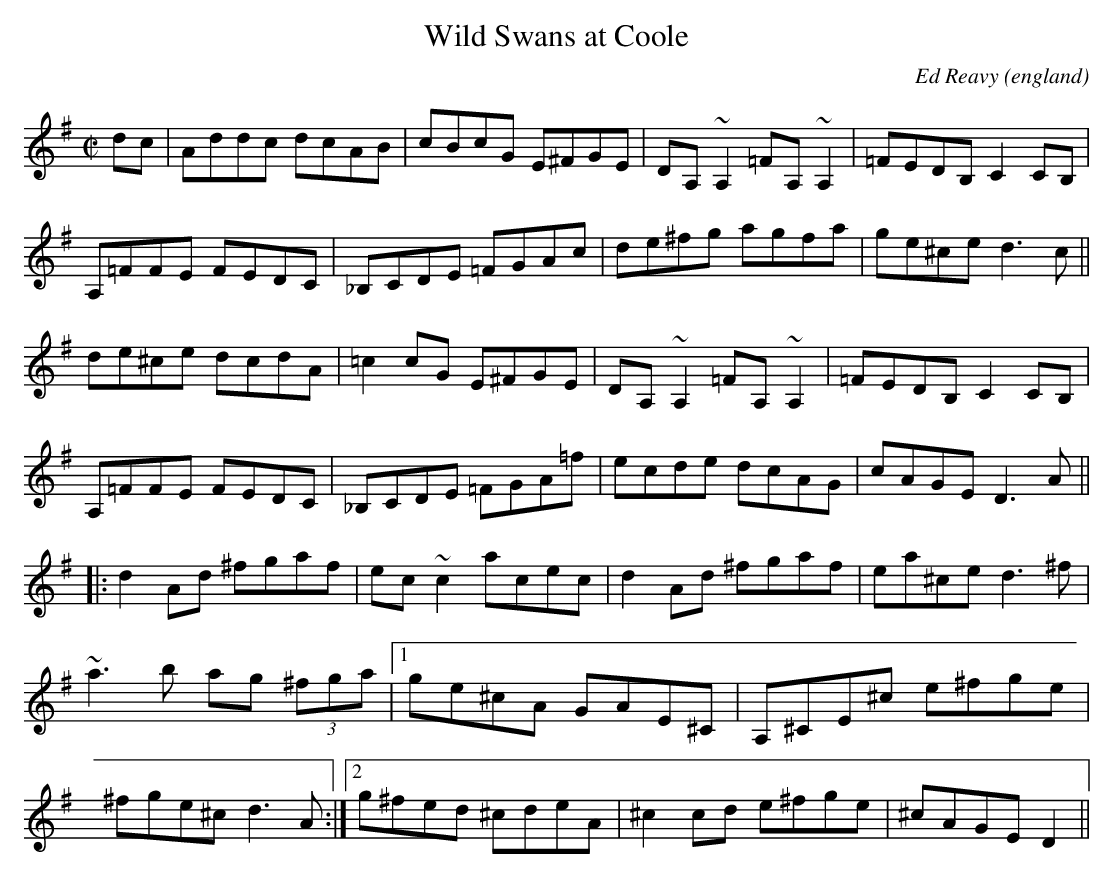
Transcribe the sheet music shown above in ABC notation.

X:1
T:Wild Swans at Coole
O:england
C:Ed Reavy
M:C|
K:Dmix
dc|Addc dcAB|cBcG E^FGE|DA,~A,2 =FA,~A,2|=FEDB, C2CB,|
A,=FFE FEDC|_B,CDE =FGAc|de^fg agfa|ge^ce d3c||
de^ce dcdA|=c2cG E^FGE|DA,~A,2 =FA,~A,2|=FEDB, C2CB,|
A,=FFE FEDC|_B,CDE =FGA=f|ecde dcAG|cAGE D3A||
|:d2Ad ^fgaf|ec~c2 acec|d2Ad ^fgaf|ea^ce d3^f|
~a3b ag (3^fga|1 ge^cA GAE^C|A,^CE^c e^fge|
^fge^c d3A:|2 g^fed ^cdeA|^c2cd e^fge|^cAGE D2||
